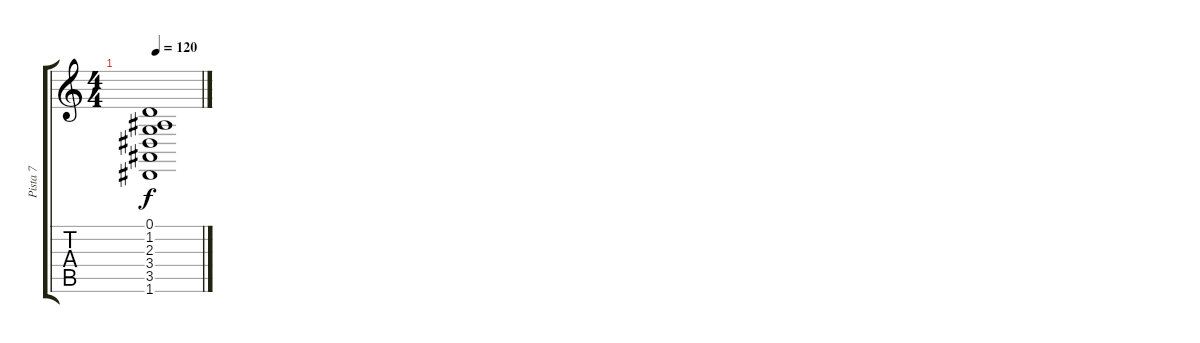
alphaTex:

\track ("Pista 7" "Pista 7") {instrument tremolostrings}
\staff {score tabs}
\tuning (D4 A3 F3 C3 G2 D2) {hide}
\ts (4 4)
\tempo 120
\clef g2
\ks c
(0.1 1.2 2.3 3.4 3.5 1.6).1{dy f}
